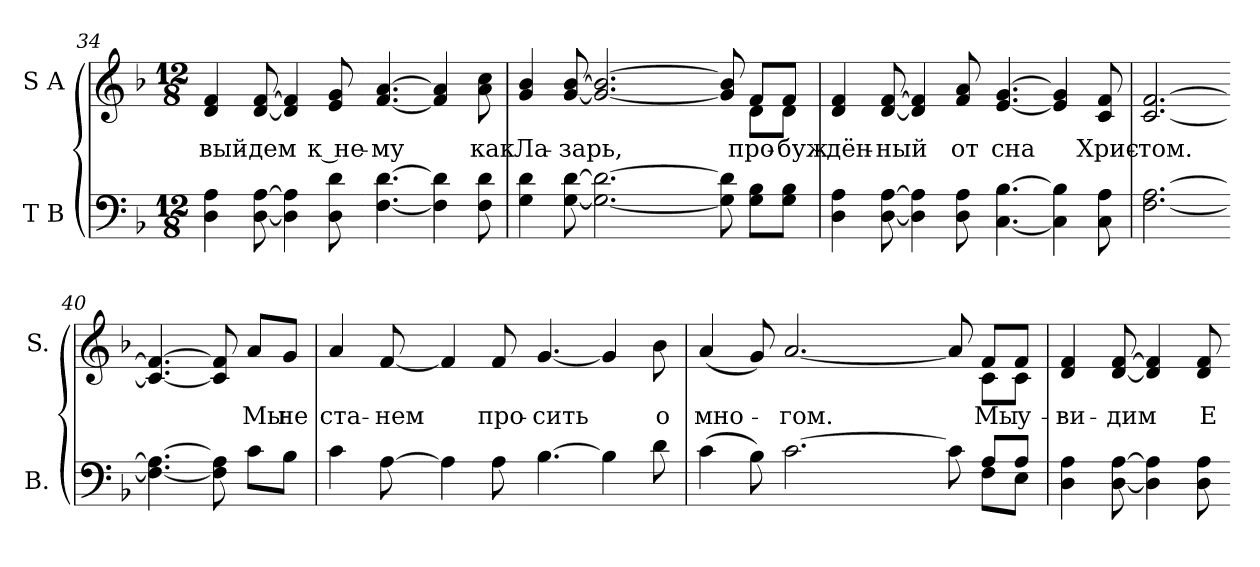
**kern	**kern	**text
*part2	*part1	*part1
*staff2	*staff1	*staff1
*I"T B	*I"S A	*
*I'B.	*I'S.	*
!!LO:LB:g=z
*clefF4	*clefG2	*
*k[b-]	*k[b-]	*
*F:	*F:	*
*M12/8	*M12/8	*
=34	=34	=34
!	!	!LO:LY:b:color=#000000
4Di\ 4Ai	4di/ 4fi	вый-
!	!	!LO:LY:b:color=#000000
[<8Di\ [>8Ai	[<8di/ [>8fi	-дем
4Di\] 4Ai]	4di/] 4fi]	.
!	!	!LO:LY:b:color=#000000
8Di\ 8di	8ei/ 8gi	к не-
=35-	=35-	=35-
!	!	!LO:LY:b:color=#000000
[<4.Fi\ [>4.di	[<4.fi/ [>4.ai	-му
4Fi\] 4di]	4fi/] 4ai]	.
!	!	!LO:LY:b:color=#000000
8Fi\ 8di	8ai\ 8cci	как
=36	=36	=36
!	!	!LO:LY:b:color=#000000
*	*^	*
4Gi\ 4di	4gi/ 4b-i	4.ryy	Ла-
!	!	!	!LO:LY:b:color=#000000
[<8Gi\ [>8di	[<8gi/ [>8b-i	.	-зарь,
2.Gi\_< 2.di_>	2.gi/_< 2.b-i_>	2ryy	.
.	.	8ryy	.
.	.	8ryy	.
8Gi\] 8di]	8gi/] 8b-i]	8ryy	.
!	!	!	!LO:LY:b:color=#000000
8Gi\ 8B-iL	8fi/L	8di\L	про-
!	!	!	!LO:LY:b:color=#000000
8Gi\ 8B-iJ	8fi/J	8di\J	-буж-
*	*v	*v	*
=37	=37	=37
*	*^	*
!	!	!	!LO:LY:b:color=#000000
*	*v	*v	*
4Di\ 4Ai	4di/ 4fi	-дён-
!	!	!LO:LY:b:color=#000000
[<8Di\ [>8Ai	[<8di/ [>8fi	-ный
4Di\] 4Ai]	4di/] 4fi]	.
!	!	!LO:LY:b:color=#000000
8Di\ 8Ai	8fi/ 8ai	от
=38-	=38-	=38-
!	!	!LO:LY:b:color=#000000
[<4.Ci\ [>4.B-i	[<4.ei/ [>4.gi	сна
4Ci\] 4B-i]	4ei/] 4gi]	.
!	!	!LO:LY:b:color=#000000
8Ci\ 8Ai	8ci/ 8fi	Хрис-
!!LO:LB:g=z
=39	=39	=39
!	!	!LO:LY:b:color=#000000
[<2.Fi\ [>2.Ai	[<2.ci/ [>2.fi	-том.
=40-	=40-	=40-
*^	*^	*
4.Fi\_< 4.Ai_>	2ryy	4.ci/_< 4.fi_>	2ryy	.
8Fi\] 8Ai]	.	8ci/] 8fi]	.	.
!	!	!	!	!LO:LY:b:color=#000000
8ci\L	8ryy	8ai/L	8ryy	Мы
!	!	!	!	!LO:LY:b:color=#000000
8B-i\J	8ryy	8gi/J	8ryy	не
=41	=41	=41	=41	=41
!	!	!	!	!LO:LY:b:color=#000000
4ci\	2.ryy	4ai/	2.ryy	ста-
!	!	!	!	!LO:LY:b:color=#000000
[>8Ai\	.	[<8fi/	.	-нем
4Ai\]	.	4fi/]	.	.
!	!	!	!	!LO:LY:b:color=#000000
8Ai\	.	8fi/	.	про-
=42-	=42-	=42-	=42-	=42-
!	!	!	!	!LO:LY:b:color=#000000
[>4.B-i\	4.ryy	[<4.gi/	4.ryy	-сить
4B-i\]	4.ryy	4gi/]	4.ryy	.
!	!	!	!	!LO:LY:b:color=#000000
8di\	.	8b-i\	.	о
=43	=43	=43	=43	=43
!	!	!	!	!LO:LY:b:color=#000000
(4ci\	4.ryy	(4ai/	2.ryy	мно-
8B-i\)	.	8gi/)	.	.
!	!	!	!	!LO:LY:b:color=#000000
[>2.ci\	2ryy	[<2.ai/	.	-гом.
.	.	.	4.ryy	.
.	8ryy	.	.	.
.	8ryy	.	.	.
8ci\]	8ryy	8ai/]	8ryy	.
!	!	!	!	!LO:LY:b:color=#000000
8Ai/L	8Fi\L	8fi/L	8ci\L	Мы
!	!	!	!	!LO:LY:b:color=#000000
8Ai/J	8Ei\J	8fi/J	8ci\J	у-
*v	*v	*	*	*
*	*v	*v	*
!!LO:LB:g=z
=44	=44	=44
*^	*^	*
!	!	!	!	!LO:LY:b:color=#000000
*v	*v	*	*	*
*	*v	*v	*
4Di\ 4Ai	4di/ 4fi	-ви-
!	!	!LO:LY:b:color=#000000
[<8Di\ [>8Ai	[<8di/ [>8fi	-дим
4Di\] 4Ai]	4di/] 4fi]	.
!	!	!LO:LY:b:color=#000000
8Di\ 8Ai	8di/ 8fi	Е-
=-	=-	=-
*-	*-	*-
